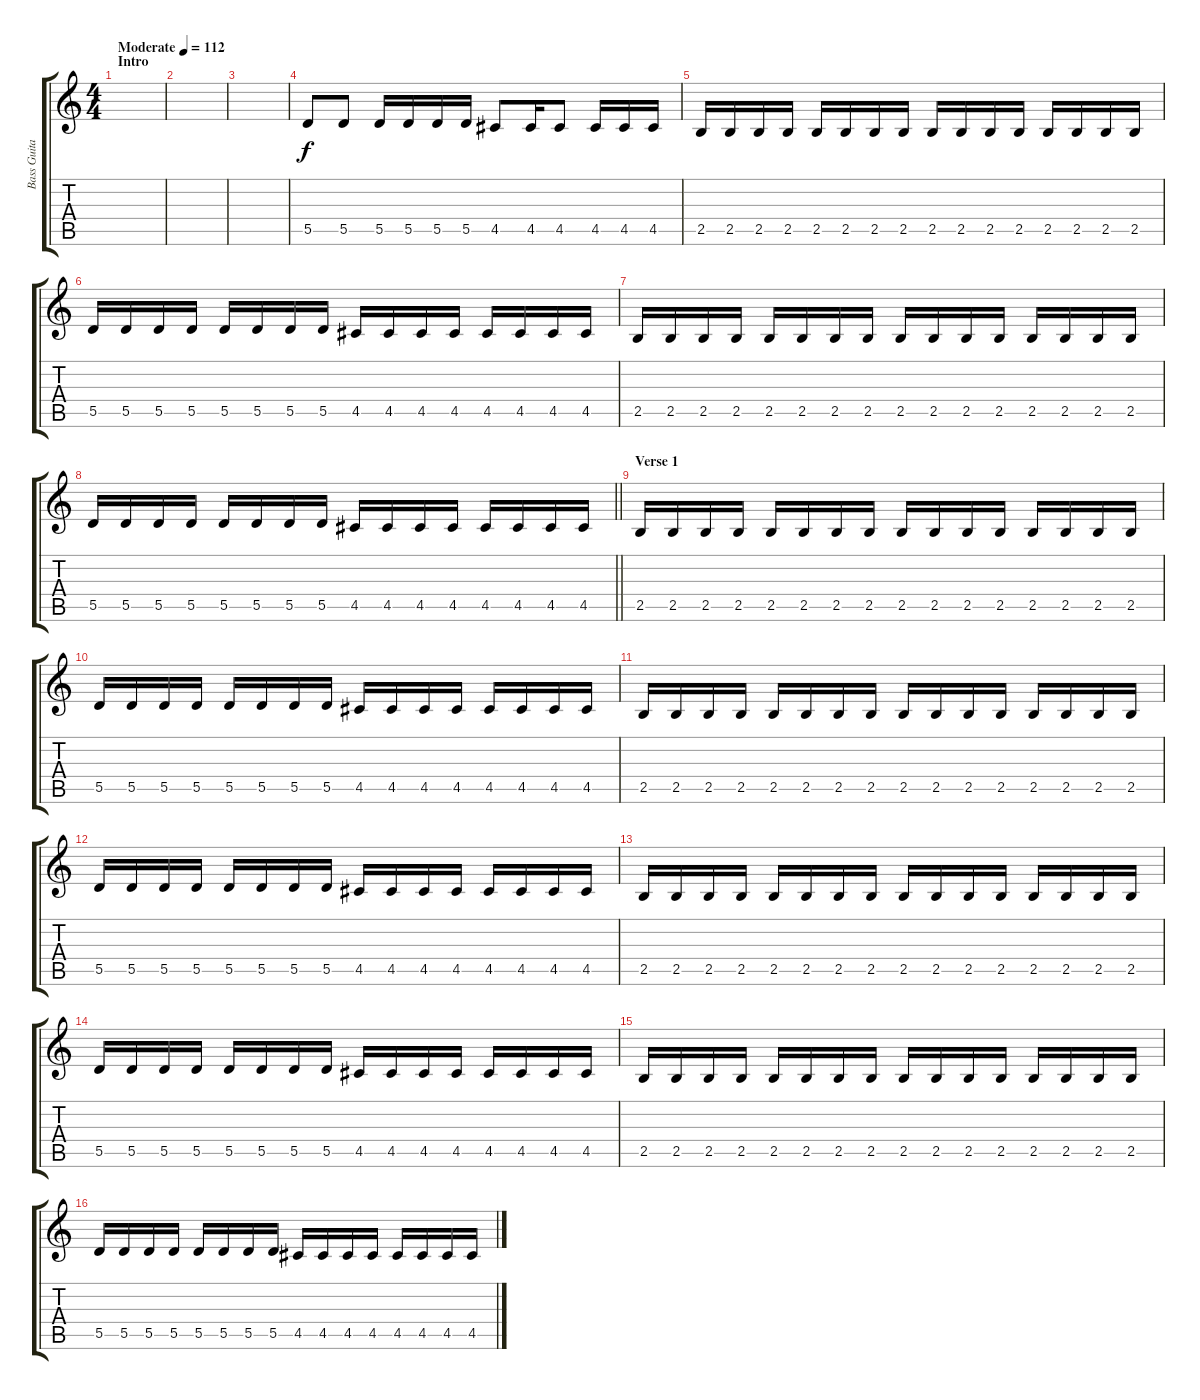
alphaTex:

\track ("Bass Guitar" "Bass Guita") {instrument electricbassfinger}
\staff {score tabs}
\tuning (E4 B3 G3 D3 A2 E2) {hide}
\ts (4 4)
\section ("" "Intro")
\tempo (112 "Moderate")
\clef g2
\ks c
|
|
|
5.5.8 5.5.8 5.5.16 5.5.16 5.5.16 5.5.16 4.5.8 4.5.16 4.5.8 4.5.16 4.5.16 4.5.16 |
2.5.16 2.5.16 2.5.16 2.5.16 2.5.16 2.5.16 2.5.16 2.5.16 2.5.16 2.5.16 2.5.16 2.5.16 2.5.16 2.5.16 2.5.16 2.5.16 |
5.5.16 5.5.16 5.5.16 5.5.16 5.5.16 5.5.16 5.5.16 5.5.16 4.5.16 4.5.16 4.5.16 4.5.16 4.5.16 4.5.16 4.5.16 4.5.16 |
2.5.16 2.5.16 2.5.16 2.5.16 2.5.16 2.5.16 2.5.16 2.5.16 2.5.16 2.5.16 2.5.16 2.5.16 2.5.16 2.5.16 2.5.16 2.5.16 |
\barLineRight lightlight
5.5.16 5.5.16 5.5.16 5.5.16 5.5.16 5.5.16 5.5.16 5.5.16 4.5.16 4.5.16 4.5.16 4.5.16 4.5.16 4.5.16 4.5.16 4.5.16 |
\section ("" "Verse 1")
2.5.16 2.5.16 2.5.16 2.5.16 2.5.16 2.5.16 2.5.16 2.5.16 2.5.16 2.5.16 2.5.16 2.5.16 2.5.16 2.5.16 2.5.16 2.5.16 |
5.5.16 5.5.16 5.5.16 5.5.16 5.5.16 5.5.16 5.5.16 5.5.16 4.5.16 4.5.16 4.5.16 4.5.16 4.5.16 4.5.16 4.5.16 4.5.16 |
2.5.16 2.5.16 2.5.16 2.5.16 2.5.16 2.5.16 2.5.16 2.5.16 2.5.16 2.5.16 2.5.16 2.5.16 2.5.16 2.5.16 2.5.16 2.5.16 |
5.5.16 5.5.16 5.5.16 5.5.16 5.5.16 5.5.16 5.5.16 5.5.16 4.5.16 4.5.16 4.5.16 4.5.16 4.5.16 4.5.16 4.5.16 4.5.16 |
2.5.16 2.5.16 2.5.16 2.5.16 2.5.16 2.5.16 2.5.16 2.5.16 2.5.16 2.5.16 2.5.16 2.5.16 2.5.16 2.5.16 2.5.16 2.5.16 |
5.5.16 5.5.16 5.5.16 5.5.16 5.5.16 5.5.16 5.5.16 5.5.16 4.5.16 4.5.16 4.5.16 4.5.16 4.5.16 4.5.16 4.5.16 4.5.16 |
2.5.16 2.5.16 2.5.16 2.5.16 2.5.16 2.5.16 2.5.16 2.5.16 2.5.16 2.5.16 2.5.16 2.5.16 2.5.16 2.5.16 2.5.16 2.5.16 |
5.5.16 5.5.16 5.5.16 5.5.16 5.5.16 5.5.16 5.5.16 5.5.16 4.5.16 4.5.16 4.5.16 4.5.16 4.5.16 4.5.16 4.5.16 4.5.16
